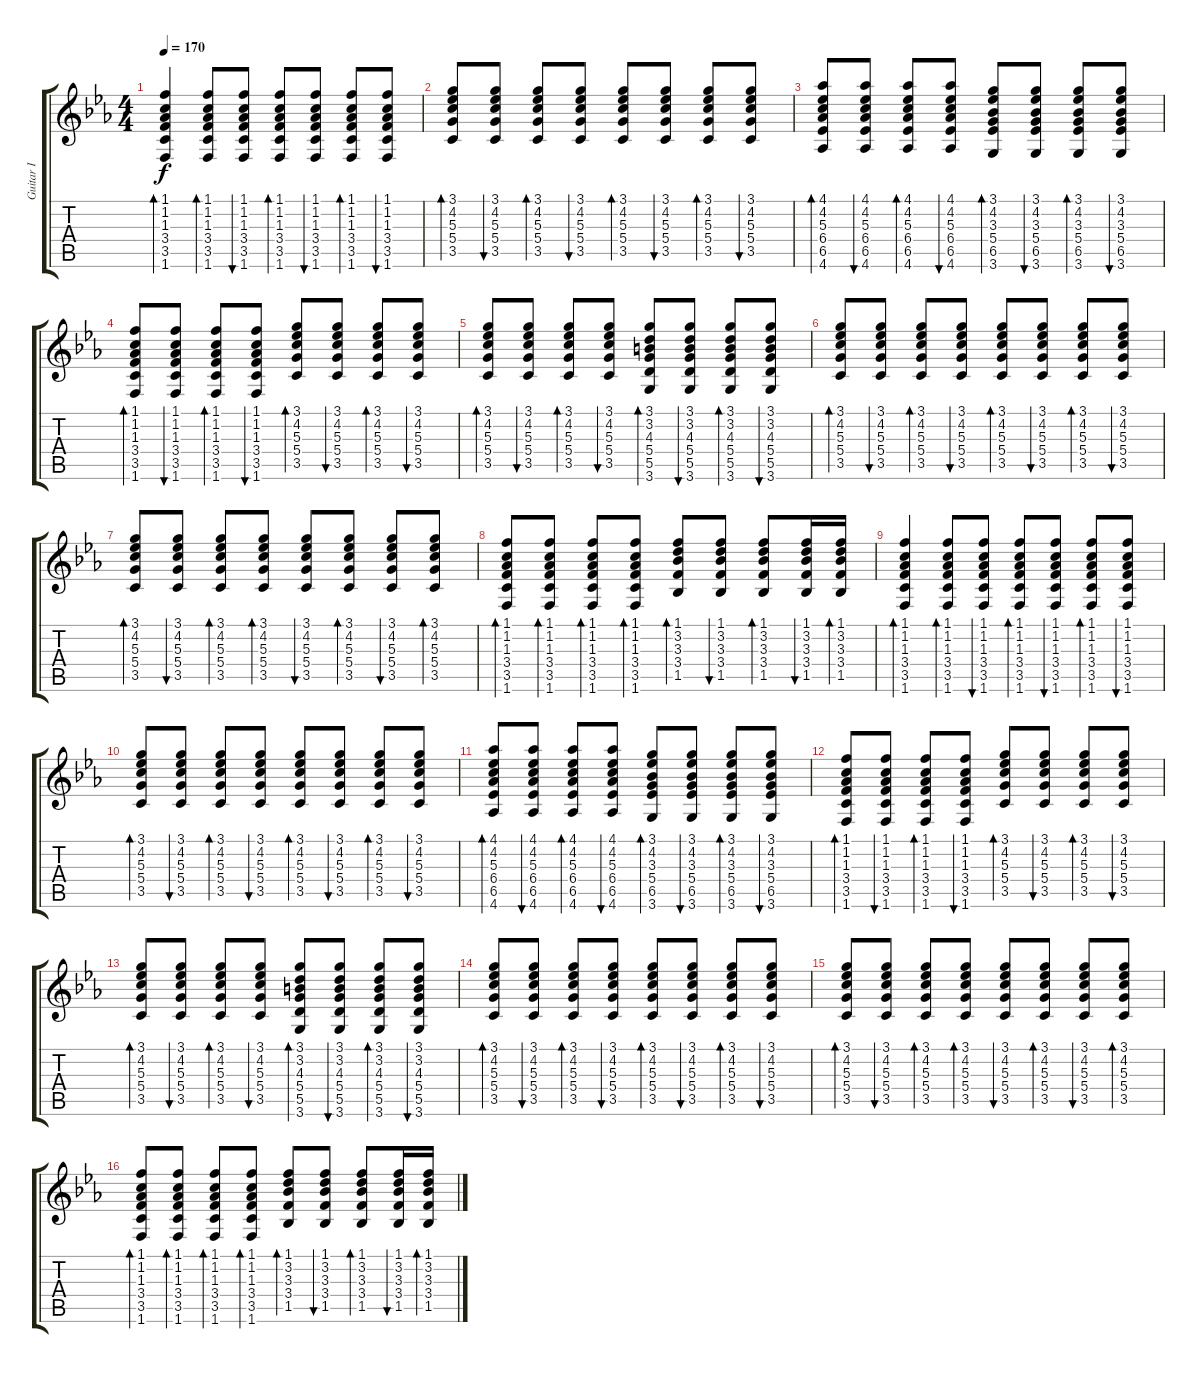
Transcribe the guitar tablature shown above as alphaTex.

\track ("Guitar I" "Guitar I") {instrument acousticguitarsteel}
\staff {score tabs}
\tuning (E4 B3 G3 D3 A2 E2) {hide}
\ts (4 4)
\tempo 170
\clef g2
\ks cminor
(1.1 1.2 1.3 3.4 3.5 1.6).4{bd 240 dy f} (1.1 1.2 1.3 3.4 3.5 1.6).8{bd 120} (1.1 1.2 1.3 3.4 3.5 1.6).8{bu 120} (1.1 1.2 1.3 3.4 3.5 1.6).8{bd 120} (1.1 1.2 1.3 3.4 3.5 1.6).8{bu 120} (1.1 1.2 1.3 3.4 3.5 1.6).8{bd 120} (1.1 1.2 1.3 3.4 3.5 1.6).8{bu 120} |
(3.1 4.2 5.3 5.4 3.5).8{bd 120} (3.1 4.2 5.3 5.4 3.5).8{bu 120} (3.1 4.2 5.3 5.4 3.5).8{bd 120} (3.1 4.2 5.3 5.4 3.5).8{bu 120} (3.1 4.2 5.3 5.4 3.5).8{bd 120} (3.1 4.2 5.3 5.4 3.5).8{bu 120} (3.1 4.2 5.3 5.4 3.5).8{bd 120} (3.1 4.2 5.3 5.4 3.5).8{bu 120} |
(4.1 4.2 5.3 6.4 6.5 4.6).8{bd 120} (4.1 4.2 5.3 6.4 6.5 4.6).8{bu 120} (4.1 4.2 5.3 6.4 6.5 4.6).8{bd 120} (4.1 4.2 5.3 6.4 6.5 4.6).8{bu 120} (3.1 4.2 3.3 5.4 6.5 3.6).8{bd 120} (3.1 4.2 3.3 5.4 6.5 3.6).8{bu 120} (3.1 4.2 3.3 5.4 6.5 3.6).8{bd 120} (3.1 4.2 3.3 5.4 6.5 3.6).8{bu 120} |
(1.1 1.2 1.3 3.4 3.5 1.6).8{bd 120} (1.1 1.2 1.3 3.4 3.5 1.6).8{bu 120} (1.1 1.2 1.3 3.4 3.5 1.6).8{bd 120} (1.1 1.2 1.3 3.4 3.5 1.6).8{bu 120} (3.1 4.2 5.3 5.4 3.5).8{bd 120} (3.1 4.2 5.3 5.4 3.5).8{bu 120} (3.1 4.2 5.3 5.4 3.5).8{bd 120} (3.1 4.2 5.3 5.4 3.5).8{bu 120} |
(3.1 4.2 5.3 5.4 3.5).8{bd 120} (3.1 4.2 5.3 5.4 3.5).8{bu 120} (3.1 4.2 5.3 5.4 3.5).8{bd 120} (3.1 4.2 5.3 5.4 3.5).8{bu 120} (3.1 3.2 4.3 5.4 5.5 3.6).8{bd 120} (3.1 3.2 4.3 5.4 5.5 3.6).8{bu 120} (3.1 3.2 4.3 5.4 5.5 3.6).8{bd 120} (3.1 3.2 4.3 5.4 5.5 3.6).8{bu 120} |
(3.1 4.2 5.3 5.4 3.5).8{bd 120} (3.1 4.2 5.3 5.4 3.5).8{bu 120} (3.1 4.2 5.3 5.4 3.5).8{bd 120} (3.1 4.2 5.3 5.4 3.5).8{bu 120} (3.1 4.2 5.3 5.4 3.5).8{bd 120} (3.1 4.2 5.3 5.4 3.5).8{bu 120} (3.1 4.2 5.3 5.4 3.5).8{bd 120} (3.1 4.2 5.3 5.4 3.5).8{bu 120} |
(3.1 4.2 5.3 5.4 3.5).8{bd 240} (3.1 4.2 5.3 5.4 3.5).8{bu 120} (3.1 4.2 5.3 5.4 3.5).8{bd 120} (3.1 4.2 5.3 5.4 3.5).8{bd 120} (3.1 4.2 5.3 5.4 3.5).8{bu 120} (3.1 4.2 5.3 5.4 3.5).8{bd 120} (3.1 4.2 5.3 5.4 3.5).8{bu 60} (3.1 4.2 5.3 5.4 3.5).8{bd 120} |
(1.1 1.2 1.3 3.4 3.5 1.6).8{bd 60} (1.1 1.2 1.3 3.4 3.5 1.6).8{bd 60} (1.1 1.2 1.3 3.4 3.5 1.6).8{bd 60} (1.1 1.2 1.3 3.4 3.5 1.6).8{bd 60} (1.1 3.2 3.3 3.4 1.5).8{bd 60} (1.1 3.2 3.3 3.4 1.5).8{bu 60} (1.1 3.2 3.3 3.4 1.5).8{bd 60} (1.1 3.2 3.3 3.4 1.5).16{bu 60} (1.1 3.2 3.3 3.4 1.5).16{bd 60} |
(1.1 1.2 1.3 3.4 3.5 1.6).4{bd 240} (1.1 1.2 1.3 3.4 3.5 1.6).8{bd 120} (1.1 1.2 1.3 3.4 3.5 1.6).8{bu 120} (1.1 1.2 1.3 3.4 3.5 1.6).8{bd 120} (1.1 1.2 1.3 3.4 3.5 1.6).8{bu 120} (1.1 1.2 1.3 3.4 3.5 1.6).8{bd 120} (1.1 1.2 1.3 3.4 3.5 1.6).8{bu 120} |
(3.1 4.2 5.3 5.4 3.5).8{bd 120} (3.1 4.2 5.3 5.4 3.5).8{bu 120} (3.1 4.2 5.3 5.4 3.5).8{bd 120} (3.1 4.2 5.3 5.4 3.5).8{bu 120} (3.1 4.2 5.3 5.4 3.5).8{bd 120} (3.1 4.2 5.3 5.4 3.5).8{bu 120} (3.1 4.2 5.3 5.4 3.5).8{bd 120} (3.1 4.2 5.3 5.4 3.5).8{bu 120} |
(4.1 4.2 5.3 6.4 6.5 4.6).8{bd 120} (4.1 4.2 5.3 6.4 6.5 4.6).8{bu 120} (4.1 4.2 5.3 6.4 6.5 4.6).8{bd 120} (4.1 4.2 5.3 6.4 6.5 4.6).8{bu 120} (3.1 4.2 3.3 5.4 6.5 3.6).8{bd 120} (3.1 4.2 3.3 5.4 6.5 3.6).8{bu 120} (3.1 4.2 3.3 5.4 6.5 3.6).8{bd 120} (3.1 4.2 3.3 5.4 6.5 3.6).8{bu 120} |
(1.1 1.2 1.3 3.4 3.5 1.6).8{bd 120} (1.1 1.2 1.3 3.4 3.5 1.6).8{bu 120} (1.1 1.2 1.3 3.4 3.5 1.6).8{bd 120} (1.1 1.2 1.3 3.4 3.5 1.6).8{bu 120} (3.1 4.2 5.3 5.4 3.5).8{bd 120} (3.1 4.2 5.3 5.4 3.5).8{bu 120} (3.1 4.2 5.3 5.4 3.5).8{bd 120} (3.1 4.2 5.3 5.4 3.5).8{bu 120} |
(3.1 4.2 5.3 5.4 3.5).8{bd 120} (3.1 4.2 5.3 5.4 3.5).8{bu 120} (3.1 4.2 5.3 5.4 3.5).8{bd 120} (3.1 4.2 5.3 5.4 3.5).8{bu 120} (3.1 3.2 4.3 5.4 5.5 3.6).8{bd 120} (3.1 3.2 4.3 5.4 5.5 3.6).8{bu 120} (3.1 3.2 4.3 5.4 5.5 3.6).8{bd 120} (3.1 3.2 4.3 5.4 5.5 3.6).8{bu 120} |
(3.1 4.2 5.3 5.4 3.5).8{bd 120} (3.1 4.2 5.3 5.4 3.5).8{bu 120} (3.1 4.2 5.3 5.4 3.5).8{bd 120} (3.1 4.2 5.3 5.4 3.5).8{bu 120} (3.1 4.2 5.3 5.4 3.5).8{bd 120} (3.1 4.2 5.3 5.4 3.5).8{bu 120} (3.1 4.2 5.3 5.4 3.5).8{bd 120} (3.1 4.2 5.3 5.4 3.5).8{bu 120} |
(3.1 4.2 5.3 5.4 3.5).8{bd 240} (3.1 4.2 5.3 5.4 3.5).8{bu 120} (3.1 4.2 5.3 5.4 3.5).8{bd 120} (3.1 4.2 5.3 5.4 3.5).8{bd 120} (3.1 4.2 5.3 5.4 3.5).8{bu 120} (3.1 4.2 5.3 5.4 3.5).8{bd 120} (3.1 4.2 5.3 5.4 3.5).8{bu 60} (3.1 4.2 5.3 5.4 3.5).8{bd 120} |
(1.1 1.2 1.3 3.4 3.5 1.6).8{bd 60} (1.1 1.2 1.3 3.4 3.5 1.6).8{bd 60} (1.1 1.2 1.3 3.4 3.5 1.6).8{bd 60} (1.1 1.2 1.3 3.4 3.5 1.6).8{bd 60} (1.1 3.2 3.3 3.4 1.5).8{bd 60} (1.1 3.2 3.3 3.4 1.5).8{bu 60} (1.1 3.2 3.3 3.4 1.5).8{bd 60} (1.1 3.2 3.3 3.4 1.5).16{bu 60} (1.1 3.2 3.3 3.4 1.5).16{bd 60}
